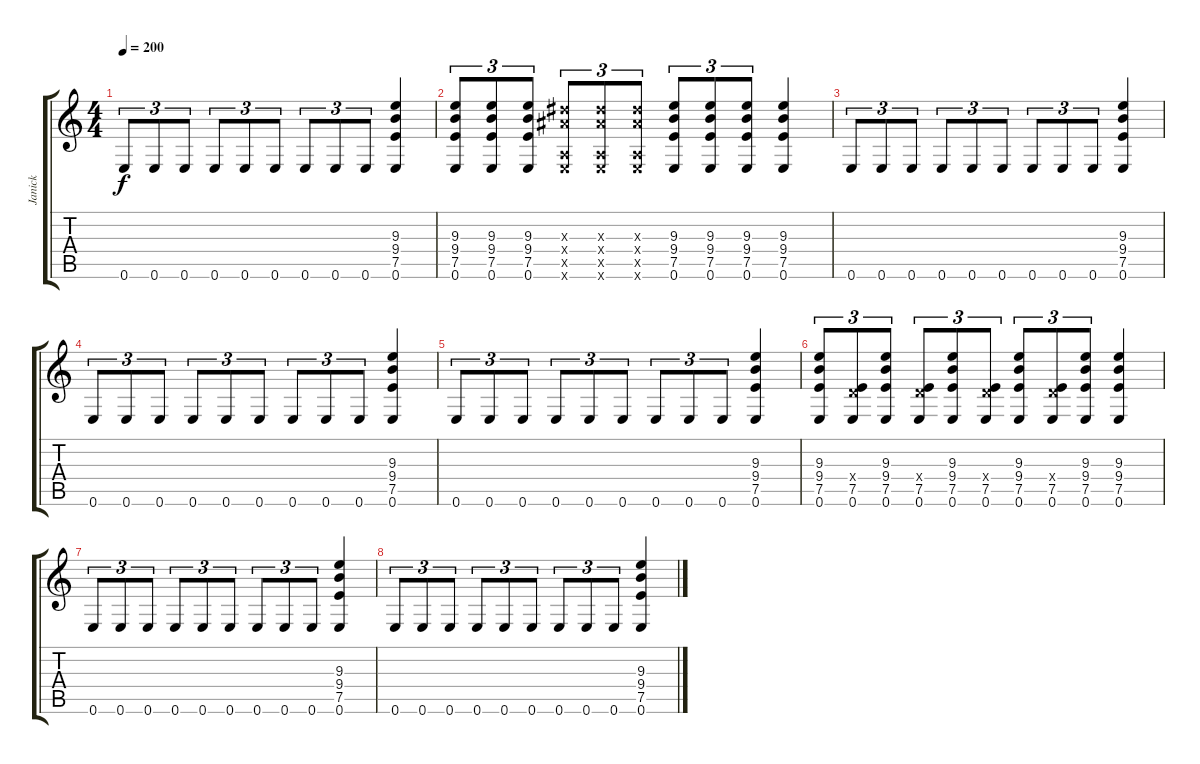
\track ("Janick" "Janick") {instrument overdrivenguitar}
\staff {score tabs}
\tuning (E4 B3 G3 D3 A2 E2) {hide}
\ts (4 4)
\tempo 200
\clef g2
\ks c
0.6.8{tu (3 2) dy f} 0.6.8{tu (3 2)} 0.6.8{tu (3 2)} 0.6.8{tu (3 2)} 0.6.8{tu (3 2)} 0.6.8{tu (3 2)} 0.6.8{tu (3 2)} 0.6.8{tu (3 2)} 0.6.8{tu (3 2)} (9.3 9.4 7.5 0.6).4 |
(9.3 9.4 7.5 0.6).8{tu (3 2)} (9.3 9.4 7.5 0.6).8{tu (3 2)} (9.3 9.4 7.5 0.6).8{tu (3 2)} (8.3{x} 8.4{x} 0.5{x} 0.6{x}).8{tu (3 2)} (8.3{x} 8.4{x} 0.5{x} 0.6{x}).8{tu (3 2)} (8.3{x} 8.4{x} 0.5{x} 0.6{x}).8{tu (3 2)} (9.3 9.4 7.5 0.6).8{tu (3 2)} (9.3 9.4 7.5 0.6).8{tu (3 2)} (9.3 9.4 7.5 0.6).8{tu (3 2)} (9.3 9.4 7.5 0.6).4 |
0.6.8{tu (3 2)} 0.6.8{tu (3 2)} 0.6.8{tu (3 2)} 0.6.8{tu (3 2)} 0.6.8{tu (3 2)} 0.6.8{tu (3 2)} 0.6.8{tu (3 2)} 0.6.8{tu (3 2)} 0.6.8{tu (3 2)} (9.3 9.4 7.5 0.6).4 |
0.6.8{tu (3 2)} 0.6.8{tu (3 2)} 0.6.8{tu (3 2)} 0.6.8{tu (3 2)} 0.6.8{tu (3 2)} 0.6.8{tu (3 2)} 0.6.8{tu (3 2)} 0.6.8{tu (3 2)} 0.6.8{tu (3 2)} (9.3 9.4 7.5 0.6).4 |
0.6.8{tu (3 2)} 0.6.8{tu (3 2)} 0.6.8{tu (3 2)} 0.6.8{tu (3 2)} 0.6.8{tu (3 2)} 0.6.8{tu (3 2)} 0.6.8{tu (3 2)} 0.6.8{tu (3 2)} 0.6.8{tu (3 2)} (9.3 9.4 7.5 0.6).4 |
(9.3 9.4 7.5 0.6).8{tu (3 2)} (0.4{x} 7.5 0.6).8{tu (3 2)} (9.3 9.4 7.5 0.6).8{tu (3 2)} (0.4{x} 7.5 0.6).8{tu (3 2)} (9.3 9.4 7.5 0.6).8{tu (3 2)} (0.4{x} 7.5 0.6).8{tu (3 2)} (9.3 9.4 7.5 0.6).8{tu (3 2)} (0.4{x} 7.5 0.6).8{tu (3 2)} (9.3 9.4 7.5 0.6).8{tu (3 2)} (9.3 9.4 7.5 0.6).4 |
0.6.8{tu (3 2)} 0.6.8{tu (3 2)} 0.6.8{tu (3 2)} 0.6.8{tu (3 2)} 0.6.8{tu (3 2)} 0.6.8{tu (3 2)} 0.6.8{tu (3 2)} 0.6.8{tu (3 2)} 0.6.8{tu (3 2)} (9.3 9.4 7.5 0.6).4 |
0.6.8{tu (3 2)} 0.6.8{tu (3 2)} 0.6.8{tu (3 2)} 0.6.8{tu (3 2)} 0.6.8{tu (3 2)} 0.6.8{tu (3 2)} 0.6.8{tu (3 2)} 0.6.8{tu (3 2)} 0.6.8{tu (3 2)} (9.3 9.4 7.5 0.6).4
